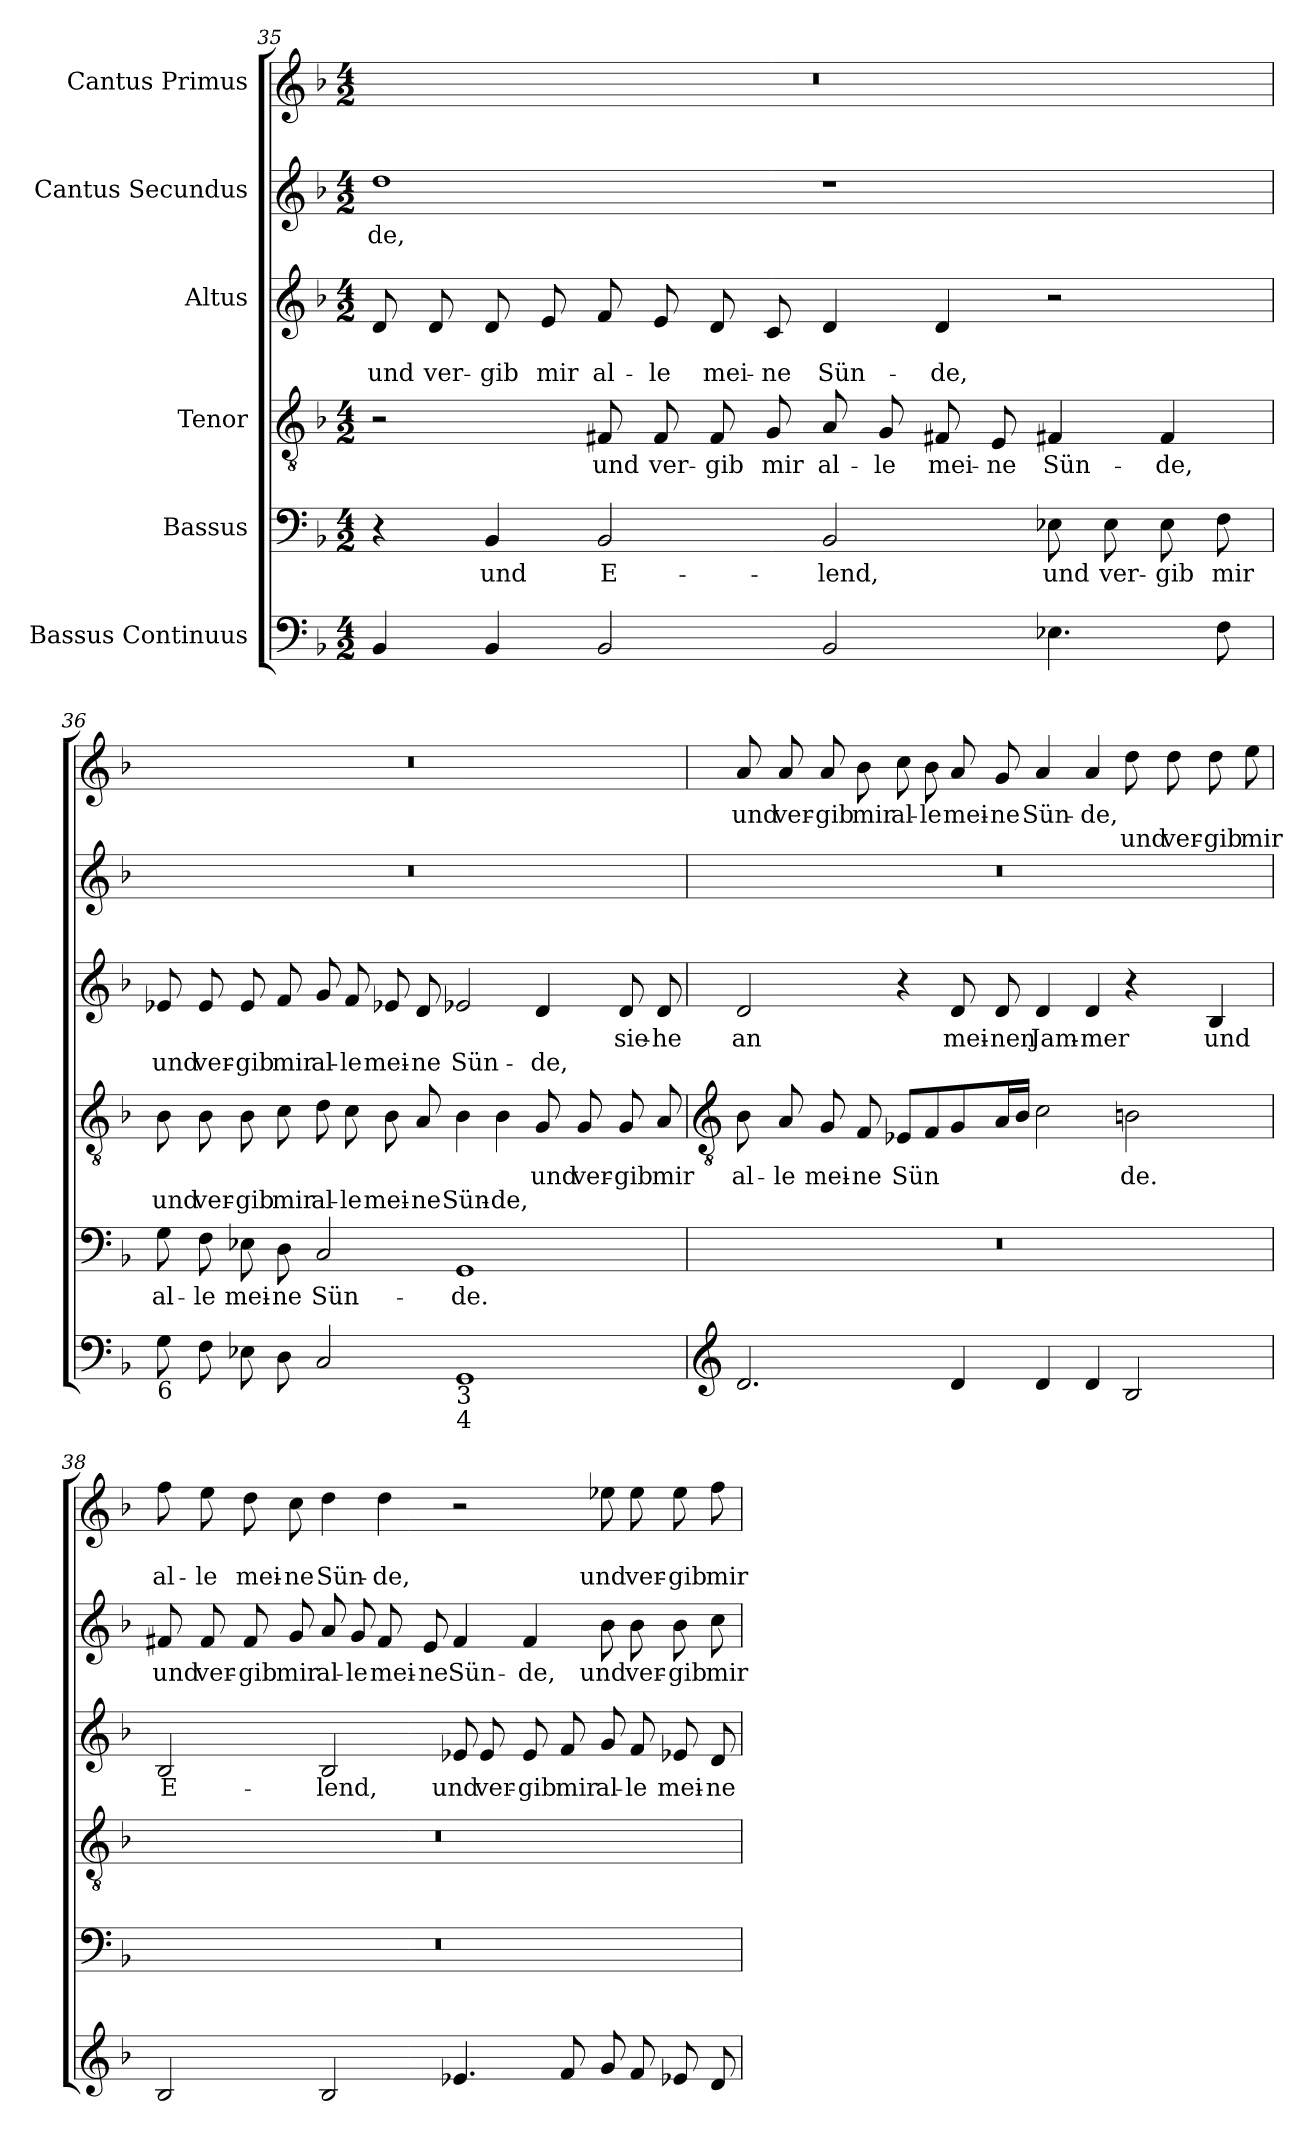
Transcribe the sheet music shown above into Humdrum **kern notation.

**kern	**kern	**text	**kern	**text	**text	**kern	**text	**text	**kern	**text	**kern	**text	**text
*part6	*part5	*part5	*part4	*part4	*part4	*part3	*part3	*part3	*part2	*part2	*part1	*part1	*part1
*staff6	*staff5	*staff5	*staff4	*staff4	*staff4	*staff3	*staff3	*staff3	*staff2	*staff2	*staff1	*staff1	*staff1
*I"Bassus Continuus	*I"Bassus	*	*I"Tenor	*	*	*I"Altus	*	*	*I"Cantus Secundus	*	*I"Cantus Primus	*	*
!!LO:LB:g=z
*clefF4	*clefF4	*	*clefGv2	*	*	*clefG2	*	*	*clefG2	*	*clefG2	*	*
*k[b-]	*k[b-]	*	*k[b-]	*	*	*k[b-]	*	*	*k[b-]	*	*k[b-]	*	*
*F:	*F:	*	*F:	*	*	*F:	*	*	*F:	*	*F:	*	*
*M4/2	*M4/2	*	*M4/2	*	*	*M4/2	*	*	*M4/2	*	*M4/2	*	*
=35	=35	=35	=35	=35	=35	=35	=35	=35	=35	=35	=35	=35	=35
!	!	!	!	!	!	!	!	!LO:LY:b	!	!LO:LY:b	!	!	!
4BB-	4r	.	2r	.	.	8d	.	und	1dd	-de,	0r	.	.
!	!	!	!	!	!	!	!	!LO:LY:b	!	!	!	!	!
.	.	.	.	.	.	8d	.	ver-	.	.	.	.	.
!	!	!LO:LY:b	!	!	!	!	!	!LO:LY:b	!	!	!	!	!
4BB-	4BB-	und	.	.	.	8d	.	-gib	.	.	.	.	.
!	!	!	!	!	!	!	!	!LO:LY:b	!	!	!	!	!
.	.	.	.	.	.	8e	.	mir	.	.	.	.	.
!	!	!LO:LY:b	!	!LO:LY:b	!	!	!	!LO:LY:b	!	!	!	!	!
2BB-	2BB-	E-	8F#X	und	.	8f	.	al-	.	.	.	.	.
!	!	!	!	!LO:LY:b	!	!	!	!LO:LY:b	!	!	!	!	!
.	.	.	8F#	ver-	.	8e	.	-le	.	.	.	.	.
!	!	!	!	!LO:LY:b	!	!	!	!LO:LY:b	!	!	!	!	!
.	.	.	8F#	-gib	.	8d	.	mei-	.	.	.	.	.
!	!	!	!	!LO:LY:b	!	!	!	!LO:LY:b	!	!	!	!	!
.	.	.	8G	mir	.	8c	.	-ne	.	.	.	.	.
!	!	!LO:LY:b	!	!LO:LY:b	!	!	!	!LO:LY:b	!	!	!	!	!
2BB-	2BB-	-lend,	8A	al-	.	4d	.	Sün-	1r	.	.	.	.
!	!	!	!	!LO:LY:b	!	!	!	!	!	!	!	!	!
.	.	.	8G	-le	.	.	.	.	.	.	.	.	.
!	!	!	!	!LO:LY:b	!	!	!	!LO:LY:b	!	!	!	!	!
.	.	.	8F#X	mei-	.	4d	.	-de,	.	.	.	.	.
!	!	!	!	!LO:LY:b	!	!	!	!	!	!	!	!	!
.	.	.	8E	-ne	.	.	.	.	.	.	.	.	.
!	!	!LO:LY:b	!	!LO:LY:b	!	!	!	!	!	!	!	!	!
4.E-X	8E-X	und	4F#X	Sün-	.	2r	.	.	.	.	.	.	.
!	!	!LO:LY:b	!	!	!	!	!	!	!	!	!	!	!
.	8E-	ver-	.	.	.	.	.	.	.	.	.	.	.
!	!	!LO:LY:b	!	!LO:LY:b	!	!	!	!	!	!	!	!	!
.	8E-	-gib	4F#	-de,	.	.	.	.	.	.	.	.	.
!	!	!LO:LY:b	!	!	!	!	!	!	!	!	!	!	!
8F	8F	mir	.	.	.	.	.	.	.	.	.	.	.
!!LO:LB:g=z
=36	=36	=36	=36	=36	=36	=36	=36	=36	=36	=36	=36	=36	=36
!LO:TX:b:t=6	!	!	!	!	!	!	!	!	!	!	!	!	!
!	!	!LO:LY:b	!	!	!LO:LY:b	!	!	!LO:LY:b	!	!	!	!	!
8G	8G	al-	8B-	.	und	8e-X	.	und	0r	.	0r	.	.
!	!	!LO:LY:b	!	!	!LO:LY:b	!	!	!LO:LY:b	!	!	!	!	!
8F	8F	-le	8B-	.	ver-	8e-	.	ver-	.	.	.	.	.
!	!	!LO:LY:b	!	!	!LO:LY:b	!	!	!LO:LY:b	!	!	!	!	!
8E-X	8E-X	mei-	8B-	.	-gib	8e-	.	-gib	.	.	.	.	.
!	!	!LO:LY:b	!	!	!LO:LY:b	!	!	!LO:LY:b	!	!	!	!	!
8D	8D	-ne	8c	.	mir	8f	.	mir	.	.	.	.	.
!	!	!LO:LY:b	!	!	!LO:LY:b	!	!	!LO:LY:b	!	!	!	!	!
2C	2C	Sün-	8d	.	al-	8g	.	al-	.	.	.	.	.
!	!	!	!	!	!LO:LY:b	!	!	!LO:LY:b	!	!	!	!	!
.	.	.	8c	.	-le	8f	.	-le	.	.	.	.	.
!	!	!	!	!	!LO:LY:b	!	!	!LO:LY:b	!	!	!	!	!
.	.	.	8B-	.	mei-	8e-X	.	mei-	.	.	.	.	.
!	!	!	!	!	!LO:LY:b	!	!	!LO:LY:b	!	!	!	!	!
.	.	.	8A	.	-ne	8d	.	-ne	.	.	.	.	.
!LO:TX:b:t=3	!	!	!	!	!	!	!	!	!	!	!	!	!
!LO:TX:b:t=4	!	!	!	!	!	!	!	!	!	!	!	!	!
!	!	!LO:LY:b	!	!	!LO:LY:b	!	!	!LO:LY:b	!	!	!	!	!
1GG	1GG	-de.	4B-	.	Sün-	2e-X	.	Sün-	.	.	.	.	.
!	!	!	!	!	!LO:LY:b	!	!	!	!	!	!	!	!
.	.	.	4B-	.	-de,	.	.	.	.	.	.	.	.
!	!	!	!	!LO:LY:b	!	!	!	!LO:LY:b	!	!	!	!	!
.	.	.	8G	und	.	4d	.	-de,	.	.	.	.	.
!	!	!	!	!LO:LY:b	!	!	!	!	!	!	!	!	!
.	.	.	8G	ver-	.	.	.	.	.	.	.	.	.
!	!	!	!	!LO:LY:b	!	!	!LO:LY:b	!	!	!	!	!	!
.	.	.	8G	-gib	.	8d	sie-	.	.	.	.	.	.
!	!	!	!	!LO:LY:b	!	!	!LO:LY:b	!	!	!	!	!	!
.	.	.	8A	mir	.	8d	-he	.	.	.	.	.	.
!!LO:LB:g=z
=37	=37	=37	=37	=37	=37	=37	=37	=37	=37	=37	=37	=37	=37
*clefG2	*	*	*clefGv2	*	*	*	*	*	*	*	*	*	*
!	!	!	!	!LO:LY:b	!	!	!LO:LY:b	!	!	!	!	!LO:LY:b	!
2.d	0r	.	8B-	al-	.	2d	an	.	0r	.	8a	und	.
!	!	!	!	!LO:LY:b	!	!	!	!	!	!	!	!LO:LY:b	!
.	.	.	8A	-le	.	.	.	.	.	.	8a	ver-	.
!	!	!	!	!LO:LY:b	!	!	!	!	!	!	!	!LO:LY:b	!
.	.	.	8G	mei-	.	.	.	.	.	.	8a	-gib	.
!	!	!	!	!LO:LY:b	!	!	!	!	!	!	!	!LO:LY:b	!
.	.	.	8F	-ne	.	.	.	.	.	.	8b-	mir	.
!	!	!	!	!LO:LY:b	!	!	!	!	!	!	!	!LO:LY:b	!
.	.	.	8E-XL	Sün	.	4r	.	.	.	.	8cc	al-	.
!	!	!	!	!	!	!	!	!	!	!	!	!LO:LY:b	!
.	.	.	8F	.	.	.	.	.	.	.	8b-	-le	.
!	!	!	!	!	!	!	!LO:LY:b	!	!	!	!	!LO:LY:b	!
4d	.	.	8G	.	.	8d	mei-	.	.	.	8a	mei-	.
!	!	!	!	!	!	!	!LO:LY:b	!	!	!	!	!LO:LY:b	!
.	.	.	16AL	.	.	8d	-nen	.	.	.	8g	-ne	.
.	.	.	16B-JJ	.	.	.	.	.	.	.	.	.	.
!	!	!	!	!	!	!	!LO:LY:b	!	!	!	!	!LO:LY:b	!
4d	.	.	2c	.	.	4d	Jam-	.	.	.	4a	Sün-	.
!	!	!	!	!	!	!	!LO:LY:b	!	!	!	!	!LO:LY:b	!
4d	.	.	.	.	.	4d	-mer	.	.	.	4a	-de,	.
!	!	!	!	!LO:LY:b	!	!	!	!	!	!	!	!	!LO:LY:b
2B-	.	.	2Bn	de.	.	4r	.	.	.	.	8dd	.	und
!	!	!	!	!	!	!	!	!	!	!	!	!	!LO:LY:b
.	.	.	.	.	.	.	.	.	.	.	8dd	.	ver-
!	!	!	!	!	!	!	!LO:LY:b	!	!	!	!	!	!LO:LY:b
.	.	.	.	.	.	4B-	und	.	.	.	8dd	.	-gib
!	!	!	!	!	!	!	!	!	!	!	!	!	!LO:LY:b
.	.	.	.	.	.	.	.	.	.	.	8ee	.	mir
!!LO:LB:g=z
=38	=38	=38	=38	=38	=38	=38	=38	=38	=38	=38	=38	=38	=38
!	!	!	!	!	!	!	!LO:LY:b	!	!	!LO:LY:b	!	!	!LO:LY:b
2B-	0r	.	0r	.	.	2B-	E-	.	8f#X	und	8ff	.	al-
!	!	!	!	!	!	!	!	!	!	!LO:LY:b	!	!	!LO:LY:b
.	.	.	.	.	.	.	.	.	8f#	ver-	8ee	.	-le
!	!	!	!	!	!	!	!	!	!	!LO:LY:b	!	!	!LO:LY:b
.	.	.	.	.	.	.	.	.	8f#	-gib	8dd	.	mei-
!	!	!	!	!	!	!	!	!	!	!LO:LY:b	!	!	!LO:LY:b
.	.	.	.	.	.	.	.	.	8g	mir	8cc	.	-ne
!	!	!	!	!	!	!	!LO:LY:b	!	!	!LO:LY:b	!	!	!LO:LY:b
2B-	.	.	.	.	.	2B-	-lend,	.	8a	al-	4dd	.	Sün-
!	!	!	!	!	!	!	!	!	!	!LO:LY:b	!	!	!
.	.	.	.	.	.	.	.	.	8g	-le	.	.	.
!	!	!	!	!	!	!	!	!	!	!LO:LY:b	!	!	!LO:LY:b
.	.	.	.	.	.	.	.	.	8f#	mei-	4dd	.	-de,
!	!	!	!	!	!	!	!	!	!	!LO:LY:b	!	!	!
.	.	.	.	.	.	.	.	.	8e	-ne	.	.	.
!	!	!	!	!	!	!	!LO:LY:b	!	!	!LO:LY:b	!	!	!
4.e-X	.	.	.	.	.	8e-X	und	.	4f#	Sün-	2r	.	.
!	!	!	!	!	!	!	!LO:LY:b	!	!	!	!	!	!
.	.	.	.	.	.	8e-	ver-	.	.	.	.	.	.
!	!	!	!	!	!	!	!LO:LY:b	!	!	!LO:LY:b	!	!	!
.	.	.	.	.	.	8e-	-gib	.	4f#	-de,	.	.	.
!	!	!	!	!	!	!	!LO:LY:b	!	!	!	!	!	!
8f	.	.	.	.	.	8f	mir	.	.	.	.	.	.
!	!	!	!	!	!	!	!LO:LY:b	!	!	!LO:LY:b	!	!	!LO:LY:b
8g	.	.	.	.	.	8g	al-	.	8b-	und	8ee-X	.	und
!	!	!	!	!	!	!	!LO:LY:b	!	!	!LO:LY:b	!	!	!LO:LY:b
8f	.	.	.	.	.	8f	-le	.	8b-	ver-	8ee-	.	ver-
!	!	!	!	!	!	!	!LO:LY:b	!	!	!LO:LY:b	!	!	!LO:LY:b
8e-X	.	.	.	.	.	8e-X	mei-	.	8b-	-gib	8ee-	.	-gib
!	!	!	!	!	!	!	!LO:LY:b	!	!	!LO:LY:b	!	!	!LO:LY:b
8d	.	.	.	.	.	8d	-ne	.	8cc	mir	8ff	.	mir
=	=	=	=	=	=	=	=	=	=	=	=	=	=
*-	*-	*-	*-	*-	*-	*-	*-	*-	*-	*-	*-	*-	*-
